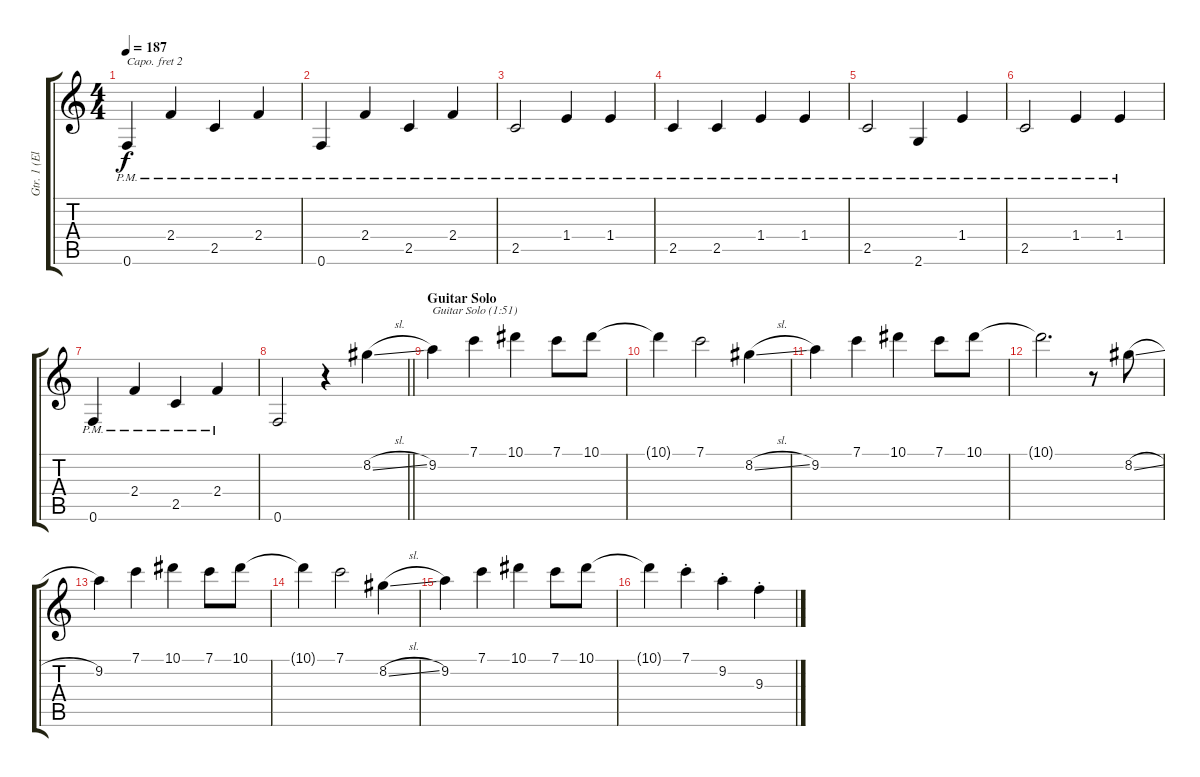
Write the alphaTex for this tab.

\track ("Gtr. 1 (Electric)" "Gtr. 1 (El") {instrument electricguitarclean}
\staff {score tabs}
\capo 2
\tuning (Eb4 Bb3 Gb3 Db3 Ab2 Eb2) {hide}
\ts (4 4)
\tempo 187
\clef g2
\ks c
0.6{pm}.4{dy f} 2.4{pm}.4 2.5{pm}.4 2.4{pm}.4 |
0.6{pm}.4 2.4{pm}.4 2.5{pm}.4 2.4{pm}.4 |
2.5{pm}.2 1.4{pm}.4 1.4{pm}.4 |
2.5{pm}.4 2.5{pm}.4 1.4{pm}.4 1.4{pm}.4 |
2.5{pm}.2 2.6{pm}.4 1.4{pm}.4 |
2.5{pm}.2 1.4{pm}.4 1.4{pm}.4 |
0.6{pm}.4 2.4{pm}.4 2.5{pm}.4 2.4{pm}.4 |
\barLineRight lightlight
0.6.2 r.4 8.2{sl}.4 |
\section ("" "Guitar Solo")
9.2.4{txt "Guitar Solo (1:51)"} 7.1.4 10.1.4 7.1.8 10.1.8 |
10.1{t}.4 7.1.2 8.2{sl}.4 |
9.2.4 7.1.4 10.1.4 7.1.8 10.1.8 |
10.1{t}.2{d} r.8 8.2{sl}.8 |
9.2.4 7.1.4 10.1.4 7.1.8 10.1.8 |
10.1{t}.4 7.1.2 8.2{sl}.4 |
9.2.4 7.1.4 10.1.4 7.1.8 10.1.8 |
10.1{t}.4 7.1{st}.4 9.2{st}.4 9.3{st}.4
